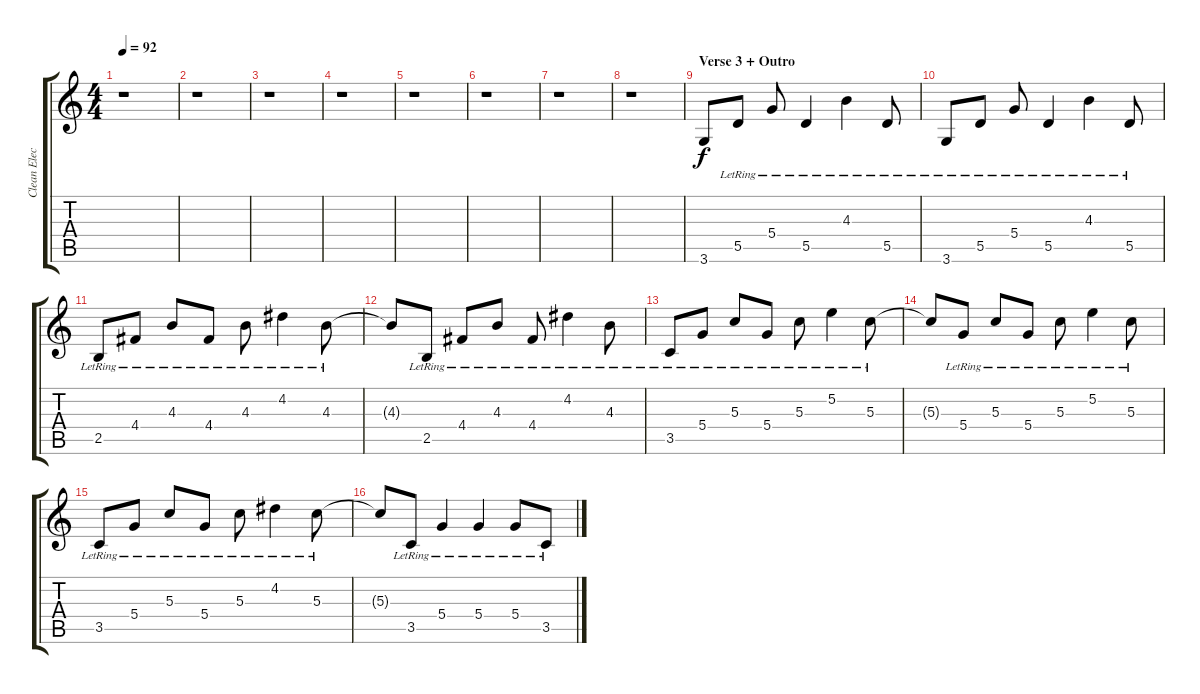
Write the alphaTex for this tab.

\track ("Clean Electric" "Clean Elec") {instrument electricguitarclean}
\staff {score tabs}
\tuning (E4 B3 G3 D3 A2 E2) {hide}
\ts (4 4)
\tempo 92
\clef g2
\ks c
r.1{dy f} |
r.1 |
r.1 |
r.1 |
r.1 |
r.1 |
r.1 |
r.1 |
\section ("" "Verse 3 + Outro")
3.6.8{volume 6} 5.5{lr}.8 5.4{lr}.8 5.5{lr}.4 4.3{lr}.4 5.5{lr}.8 |
3.6{lr}.8 5.5{lr}.8 5.4{lr}.8 5.5{lr}.4 4.3{lr}.4 5.5{lr}.8 |
2.5{lr}.8 4.4{lr}.8 4.3{lr}.8 4.4{lr}.8 4.3{lr}.8 4.2{lr}.4 4.3{lr}.8 |
4.3{t}.8 2.5{lr}.8 4.4{lr}.8 4.3{lr}.8 4.4{lr}.8 4.2{lr}.4 4.3{lr}.8 |
3.5{lr}.8 5.4{lr}.8 5.3{lr}.8 5.4{lr}.8 5.3{lr}.8 5.2{lr}.4 5.3{lr}.8 |
5.3{t}.8 5.4{lr}.8 5.3{lr}.8 5.4{lr}.8 5.3{lr}.8 5.2{lr}.4 5.3{lr}.8 |
3.5{lr}.8 5.4{lr}.8 5.3{lr}.8 5.4{lr}.8 5.3{lr}.8 4.2{lr}.4 5.3{lr}.8 |
5.3{t}.8 3.5{lr}.8 5.4{lr}.4 5.4{lr}.4 5.4{lr}.8 3.5{lr}.8
